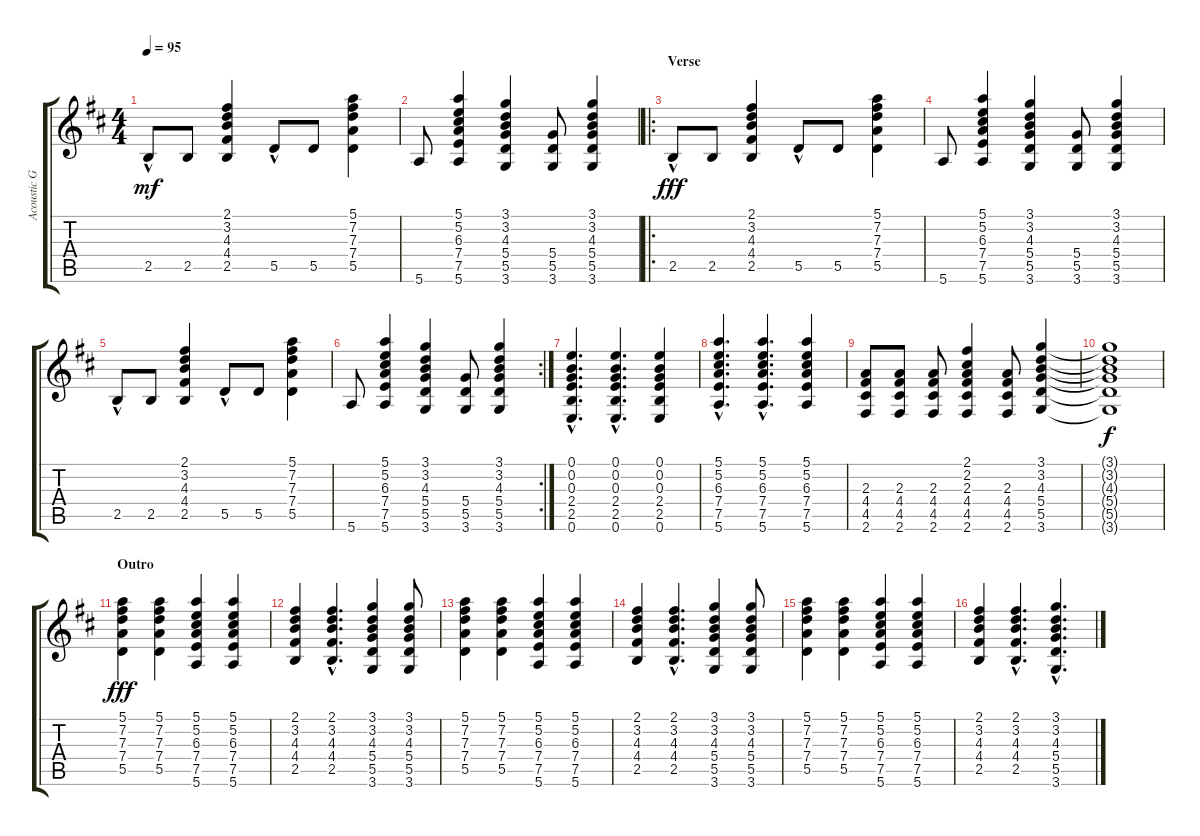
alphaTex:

\track ("Acoustic Guitar" "Acoustic G") {instrument acousticguitarsteel}
\staff {score tabs}
\tuning (E4 B3 G3 D3 A2 E2) {hide}
\ts (4 4)
\tempo 95
\clef g2
\ks d
2.5{hac}.8{dy mf} 2.5.8 (2.1 3.2 4.3 4.4 2.5).4 5.5{hac}.8 5.5.8 (5.1 7.2 7.3 7.4 5.5).4 |
5.6.8 (5.1 5.2 6.3 7.4 7.5 5.6).4 (3.1 3.2 4.3 5.4 5.5 3.6).4 (5.4 5.5 3.6).8 (3.1 3.2 4.3 5.4 5.5 3.6).4 |
\ro
\section ("" "Verse")
2.5{hac}.8{dy fff} 2.5.8 (2.1 3.2 4.3 4.4 2.5).4 5.5{hac}.8 5.5.8 (5.1 7.2 7.3 7.4 5.5).4 |
5.6.8 (5.1 5.2 6.3 7.4 7.5 5.6).4 (3.1 3.2 4.3 5.4 5.5 3.6).4 (5.4 5.5 3.6).8 (3.1 3.2 4.3 5.4 5.5 3.6).4 |
2.5{hac}.8 2.5.8 (2.1 3.2 4.3 4.4 2.5).4 5.5{hac}.8 5.5.8 (5.1 7.2 7.3 7.4 5.5).4 |
\rc 2
5.6.8 (5.1 5.2 6.3 7.4 7.5 5.6).4 (3.1 3.2 4.3 5.4 5.5 3.6).4 (5.4 5.5 3.6).8 (3.1 3.2 4.3 5.4 5.5 3.6).4 |
(0.1{hac} 0.2{hac} 0.3{hac} 2.4{hac} 2.5{hac} 0.6{hac}).4{d} (0.1{hac} 0.2{hac} 0.3{hac} 2.4{hac} 2.5{hac} 0.6{hac}).4{d} (0.1 0.2 0.3 2.4 2.5 0.6).4 |
(5.1{hac} 5.2{hac} 6.3{hac} 7.4{hac} 7.5{hac} 5.6{hac}).4{d} (5.1{hac} 5.2{hac} 6.3{hac} 7.4{hac} 7.5{hac} 5.6{hac}).4{d} (5.1 5.2 6.3 7.4 7.5 5.6).4 |
(2.3 4.4 4.5 2.6).8 (2.3 4.4 4.5 2.6).8 (2.3 4.4 4.5 2.6).8 (2.1 2.2 2.3 4.4 4.5 2.6).4 (2.3 4.4 4.5 2.6).8 (3.1 3.2 4.3 5.4 5.5 3.6).4 |
(3.1{t} 3.2{t} 4.3{t} 5.4{t} 5.5{t} 3.6{t}).1{dy f} |
\section ("" "Outro")
(5.1 7.2 7.3 7.4 5.5).4{dy fff} (5.1 7.2 7.3 7.4 5.5).4 (5.1 5.2 6.3 7.4 7.5 5.6).4 (5.1 5.2 6.3 7.4 7.5 5.6).4 |
(2.1 3.2 4.3 4.4 2.5).4 (2.1{hac} 3.2{hac} 4.3{hac} 4.4{hac} 2.5{hac}).4{d} (3.1 3.2 4.3 5.4 5.5 3.6).4 (3.1 3.2 4.3 5.4 5.5 3.6).8 |
(5.1 7.2 7.3 7.4 5.5).4 (5.1 7.2 7.3 7.4 5.5).4 (5.1 5.2 6.3 7.4 7.5 5.6).4 (5.1 5.2 6.3 7.4 7.5 5.6).4 |
(2.1 3.2 4.3 4.4 2.5).4 (2.1{hac} 3.2{hac} 4.3{hac} 4.4{hac} 2.5{hac}).4{d} (3.1 3.2 4.3 5.4 5.5 3.6).4 (3.1 3.2 4.3 5.4 5.5 3.6).8 |
(5.1 7.2 7.3 7.4 5.5).4 (5.1 7.2 7.3 7.4 5.5).4 (5.1 5.2 6.3 7.4 7.5 5.6).4 (5.1 5.2 6.3 7.4 7.5 5.6).4 |
(2.1 3.2 4.3 4.4 2.5).4 (2.1{hac} 3.2{hac} 4.3{hac} 4.4{hac} 2.5{hac}).4{d} (3.1{hac} 3.2{hac} 4.3{hac} 5.4{hac} 5.5{hac} 3.6{hac}).4{d}
